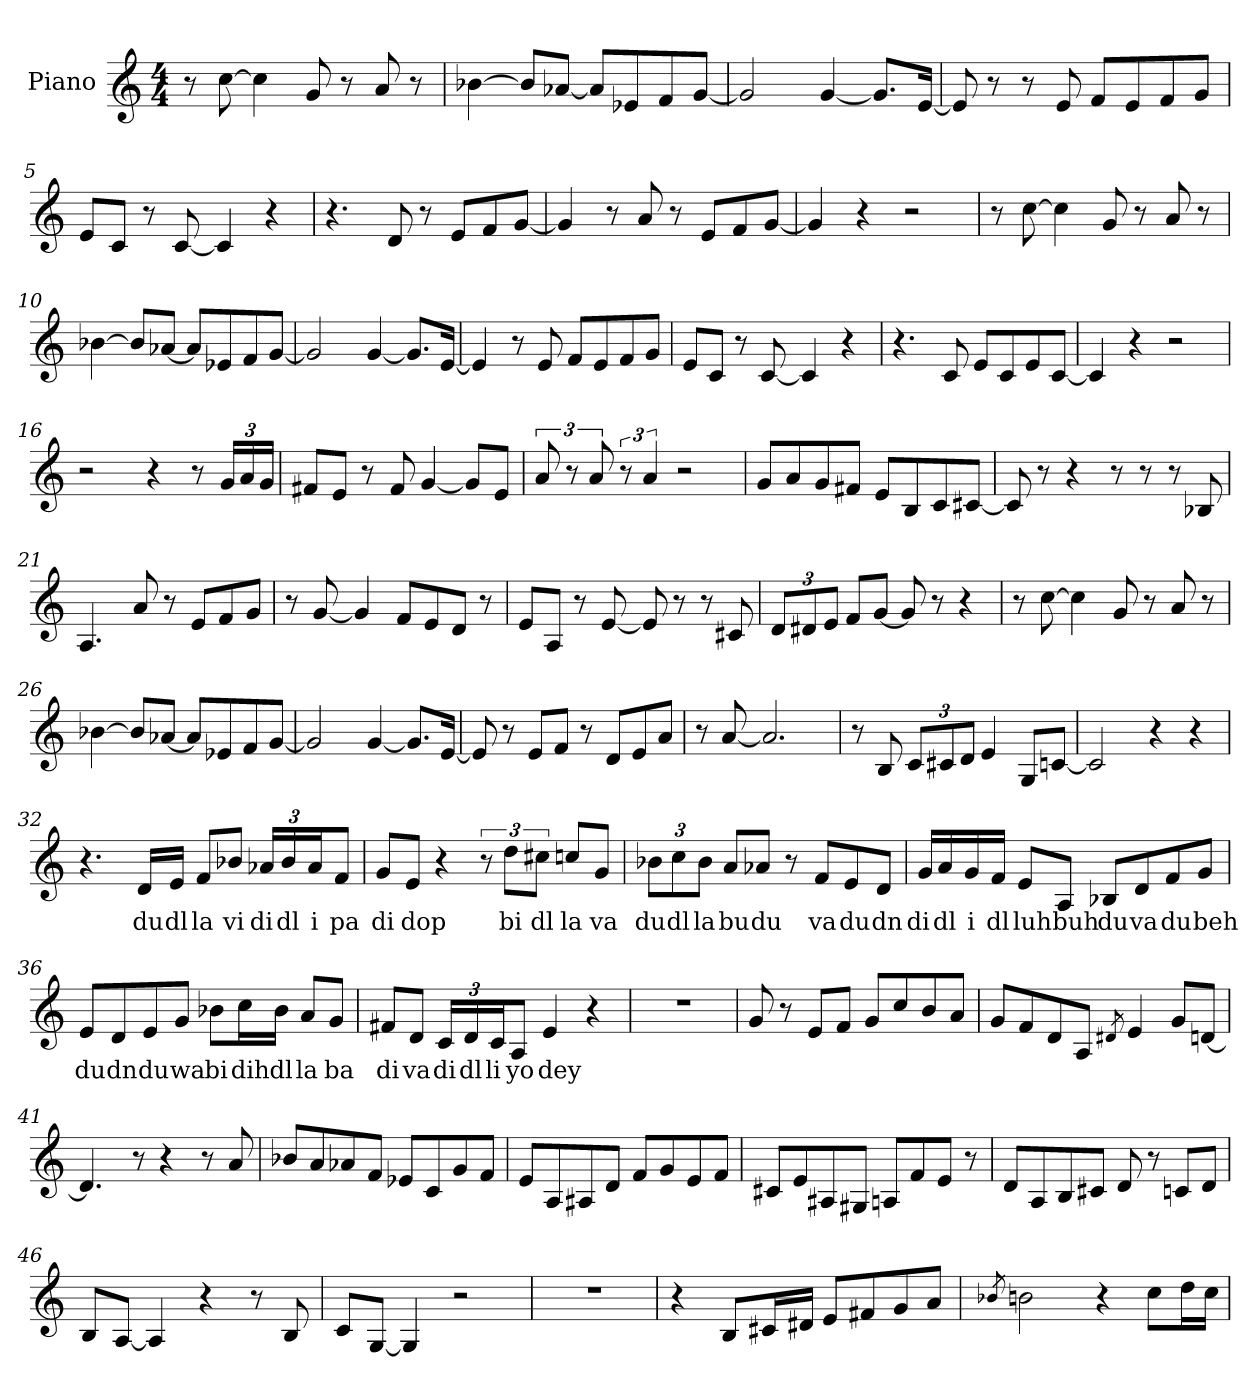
**kern	**text
*part1	*part1
*staff1	*staff1
*I"Piano	*
*I'Pno.	*
*clefG2	*
*k[]	*
*M4/4	*
=1	=1
8r	.
[8cc\	.
4cc\]	.
8g/	.
8r	.
8a/	.
8r	.
=2	=2
[4b-X\	.
8b-/L]	.
[8a-X/J	.
8a-/L]	.
8e-X/	.
8f/	.
[8g/J	.
=3	=3
2g/]	.
[4g/	.
8.g/L]	.
[16e/Jk	.
=4	=4
8e/]	.
8r	.
8r	.
8e/	.
8f/L	.
8e/	.
8f/	.
8g/J	.
!!LO:LB:g=z
=5	=5
8e/L	.
8c/J	.
8r	.
[8c/	.
4c/]	.
4r	.
=6	=6
4.r	.
8d/	.
8r	.
8e/L	.
8f/	.
[8g/J	.
=7	=7
4g/]	.
8r	.
8a/	.
8r	.
8e/L	.
8f/	.
[8g/J	.
=8	=8
4g/]	.
4r	.
2r	.
!!LO:LB:g=z
=9	=9
8r	.
[8cc\	.
4cc\]	.
8g/	.
8r	.
8a/	.
8r	.
=10	=10
[4b-X\	.
8b-/L]	.
[8a-X/J	.
8a-/L]	.
8e-X/	.
8f/	.
[8g/J	.
=11	=11
2g/]	.
[4g/	.
8.g/L]	.
[16e/Jk	.
=12	=12
4e/]	.
8r	.
8e/	.
8f/L	.
8e/	.
8f/	.
8g/J	.
!!LO:LB:g=z
=13	=13
8e/L	.
8c/J	.
8r	.
[8c/	.
4c/]	.
4r	.
=14	=14
4.r	.
8c/	.
8e/L	.
8c/	.
8e/	.
[8c/J	.
=15	=15
4c/]	.
4r	.
2r	.
=16	=16
2r	.
4r	.
8r	.
*Xbrackettup	*
24g/LL	.
24a/	.
24g/JJ	.
=17	=17
8f#X/L	.
8e/J	.
8r	.
8f#/	.
[4g/	.
8g/L]	.
8e/J	.
!!LO:LB:g=z
=18	=18
*brackettup	*
12a/	.
12r	.
12a/	.
12r	.
6a/	.
2r	.
=19	=19
8g/L	.
8a/	.
8g/	.
8f#X/J	.
8e/L	.
8B/	.
8c/	.
[8c#X/J	.
=20	=20
8c#/]	.
8r	.
4r	.
8r	.
8r	.
8r	.
8B-X/	.
=21	=21
4.A/	.
8a/	.
8r	.
8e/L	.
8f/	.
8g/J	.
!!LO:LB:g=z
=22	=22
8r	.
[8g/	.
4g/]	.
8f/L	.
8e/	.
8d/J	.
8r	.
=23	=23
8e/L	.
8A/J	.
8r	.
[8e/	.
8e/]	.
8r	.
8r	.
8c#X/	.
=24	=24
*Xbrackettup	*
12d/L	.
12d#X/	.
12e/J	.
8f/L	.
[8g/J	.
8g/]	.
8r	.
4r	.
=25	=25
8r	.
[8cc\	.
4cc\]	.
8g/	.
8r	.
8a/	.
8r	.
!!LO:LB:g=z
=26	=26
[4b-X\	.
8b-/L]	.
[8a-X/J	.
8a-/L]	.
8e-X/	.
8f/	.
[8g/J	.
=27	=27
2g/]	.
[4g/	.
8.g/L]	.
[16e/Jk	.
=28	=28
8e/]	.
8r	.
8e/L	.
8f/J	.
8r	.
8d/L	.
8e/	.
8a/J	.
=29	=29
8r	.
[8a/	.
2.a/]	.
!!LO:LB:g=z
=30	=30
8r	.
8B/	.
12c/L	.
12c#X/	.
12d/J	.
4e/	.
8G/L	.
[8cn/J	.
=31	=31
2c/]	.
4r	.
4r	.
=32	=32
4.r	.
16d/LL	du
16e/JJ	dl
8f/L	la
8b-X/J	vi
24a-X/LL	di
24b-/	dl
24a-/J	i
8f/J	pa
=33	=33
8g/L	di
8e/J	dop
4r	.
*brackettup	*
12r	.
12dd\L	bi
12cc#X\J	dl
8ccn/L	la
8g/J	va
!!LO:LB:g=z
=34	=34
*Xbrackettup	*
12b-X\L	du
12cc\	dl
12b-\J	la
8a/L	bu
8a-X/J	du
8r	.
8f/L	va
8e/	du
8d/J	dn
=35	=35
16g/LL	di
16a/	dl
16g/	i
16f/JJ	dl
8e/L	luh
8A/J	buh
8B-X/L	du
8d/	va
8f/	du
8g/J	beh
=36	=36
8e/L	du
8d/	dn
8e/	du
8g/J	wa
8b-X\L	bi
16cc\L	dih
16b-\JJ	dl
8a/L	la
8g/J	ba
!!LO:LB:g=z
=37	=37
8f#X/L	di
8d/J	va
24c/LL	di
24d/	dl
24c/J	li
8A/J	yo
4e/	dey
4r	.
!!LO:PB:g=z
=38	=38
1r	.
=39	=39
8g/	.
8r	.
8e/L	.
8f/J	.
8g/L	.
8cc/	.
8b/	.
8a/J	.
=40	=40
8g/L	.
8f/	.
8d/	.
8A/J	.
8qd#X/	.
4e/	.
8g/L	.
[8dn/J	.
=41	=41
4.d/]	.
8r	.
4r	.
8r	.
8a/	.
!!LO:LB:g=z
=42	=42
8b-X/L	.
8a/	.
8a-X/	.
8f/J	.
8e-X/L	.
8c/	.
8g/	.
8f/J	.
=43	=43
8e/L	.
8A/	.
8A#X/	.
8d/J	.
8f/L	.
8g/	.
8e/	.
8f/J	.
=44	=44
8c#X/L	.
8e/	.
8A#X/	.
8G#X/J	.
8An/L	.
8f/	.
8e/J	.
8r	.
=45	=45
8d/L	.
8A/	.
8B/	.
8c#X/J	.
8d/	.
8r	.
8cn/L	.
8d/J	.
!!LO:LB:g=z
=46	=46
8B/L	.
[8A/J	.
4A/]	.
4r	.
8r	.
8B/	.
=47	=47
8c/L	.
[8G/J	.
4G/]	.
2r	.
=48	=48
1r	.
=49	=49
4r	.
8B/L	.
16c#X/L	.
16d#X/JJ	.
8e/L	.
8f#X/	.
8g/	.
8a/J	.
!!LO:LB:g=z
=50	=50
8qb-X/	.
2bn\	.
4r	.
8cc\L	.
16dd\L	.
16cc\JJ	.
=	=
*-	*-
